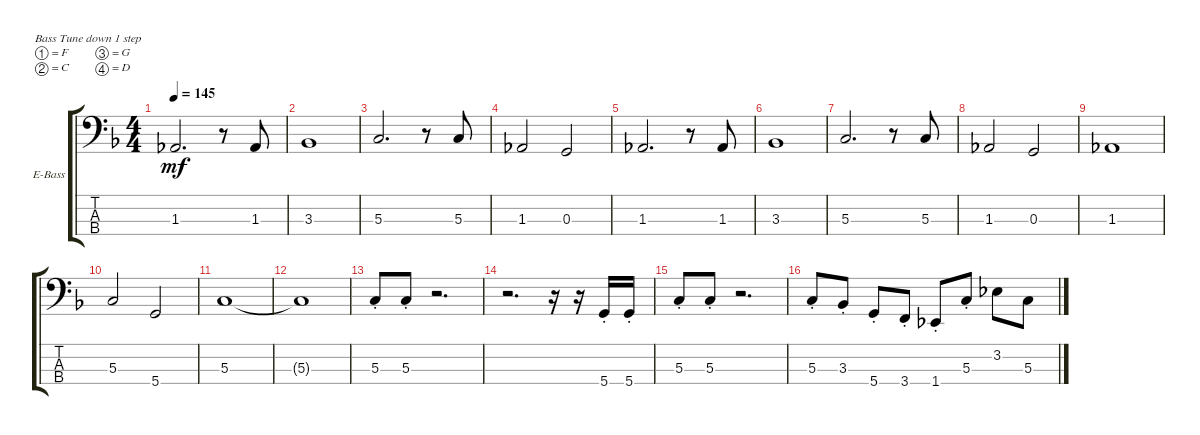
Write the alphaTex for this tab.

\defaultSystemsLayout 4
\bracketExtendMode groupsimilarinstruments
\firstSystemTrackNameOrientation horizontal
\otherSystemsTrackNameOrientation horizontal
\track ("Electric Bass" "E-Bass") {instrument electricbassfinger}
\staff {score tabs}
\tuning (F2 C2 G1 D1)
\ts (4 4)
\tempo 145
\clef f4
\scale
0.333333
\ks dminor
1.3.2{d dy mf} r.8 1.3.8 |
\scale
0.333333 3.3.1 |
\scale
0.333333 5.3.2{d} r.8 5.3.8 |
\scale
0.333333 1.3.2 0.3.2 |
\scale
0.333333 1.3.2{d} r.8 1.3.8 |
\scale
0.333333 3.3.1 |
\scale
0.333333 5.3.2{d} r.8 5.3.8 |
\scale
0.333333 1.3.2 0.3.2 |
\scale
0.333333 1.3.1 |
\scale
0.333333 5.3.2 5.4.2 |
\scale
0.333333 5.3.1 |
\scale
0.333333 5.3{t}.1 |
\scale
0.333333 5.3{st}.8 5.3{st}.8 r.2{d} |
r.2{d} r.16 r.16 5.4{st}.16 5.4{st}.16 |
5.3{st}.8 5.3{st}.8 r.2{d} |
5.3{st}.8 3.3{st}.8 5.4{st}.8 3.4{st}.8 1.4{st}.8 5.3{st}.8 3.2.8 5.3.8
